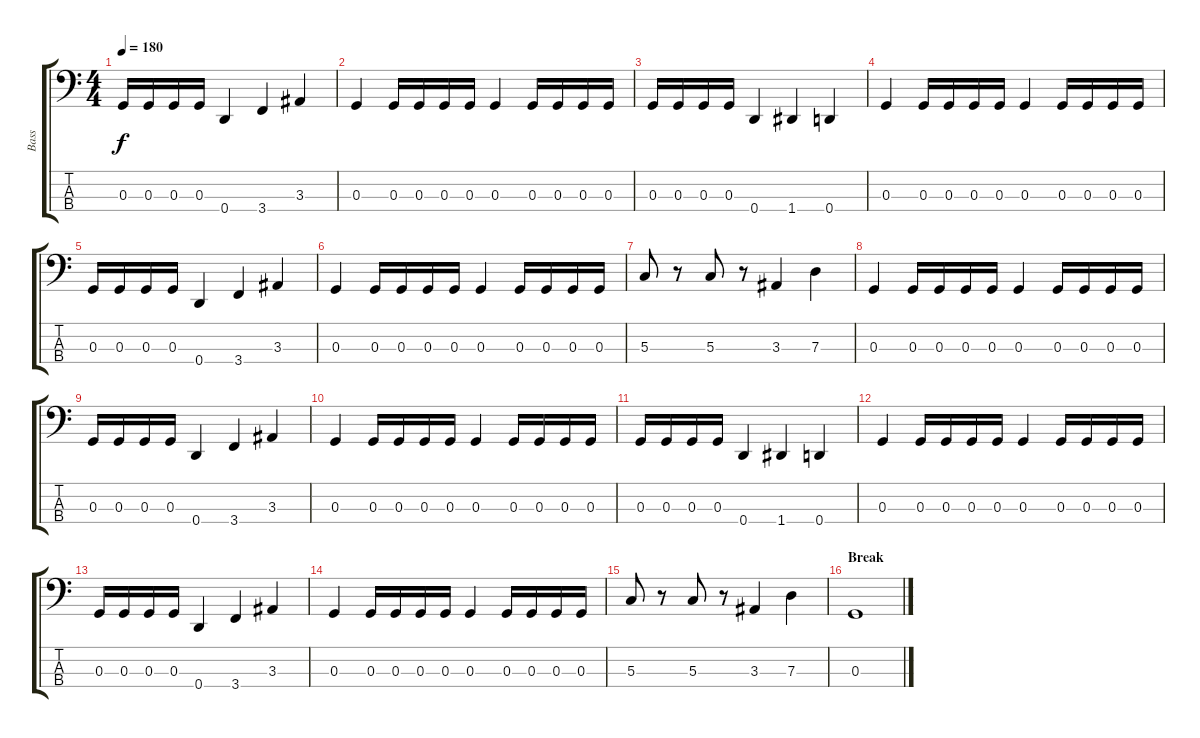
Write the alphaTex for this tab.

\track ("Bass" "Bass") {instrument electricbassfinger}
\staff {score tabs}
\tuning (F2 C2 G1 D1) {hide}
\ts (4 4)
\tempo 180
\clef f4
\ks c
0.3.16{dy f} 0.3.16 0.3.16 0.3.16 0.4.4 3.4.4 3.3.4 |
0.3.4 0.3.16 0.3.16 0.3.16 0.3.16 0.3.4 0.3.16 0.3.16 0.3.16 0.3.16 |
0.3.16 0.3.16 0.3.16 0.3.16 0.4.4 1.4.4 0.4.4 |
0.3.4 0.3.16 0.3.16 0.3.16 0.3.16 0.3.4 0.3.16 0.3.16 0.3.16 0.3.16 |
0.3.16 0.3.16 0.3.16 0.3.16 0.4.4 3.4.4 3.3.4 |
0.3.4 0.3.16 0.3.16 0.3.16 0.3.16 0.3.4 0.3.16 0.3.16 0.3.16 0.3.16 |
5.3.8 r.8 5.3.8 r.8 3.3.4 7.3.4 |
0.3.4 0.3.16 0.3.16 0.3.16 0.3.16 0.3.4 0.3.16 0.3.16 0.3.16 0.3.16 |
0.3.16 0.3.16 0.3.16 0.3.16 0.4.4 3.4.4 3.3.4 |
0.3.4 0.3.16 0.3.16 0.3.16 0.3.16 0.3.4 0.3.16 0.3.16 0.3.16 0.3.16 |
0.3.16 0.3.16 0.3.16 0.3.16 0.4.4 1.4.4 0.4.4 |
0.3.4 0.3.16 0.3.16 0.3.16 0.3.16 0.3.4 0.3.16 0.3.16 0.3.16 0.3.16 |
0.3.16 0.3.16 0.3.16 0.3.16 0.4.4 3.4.4 3.3.4 |
0.3.4 0.3.16 0.3.16 0.3.16 0.3.16 0.3.4 0.3.16 0.3.16 0.3.16 0.3.16 |
5.3.8 r.8 5.3.8 r.8 3.3.4 7.3.4 |
\section ("" "Break")
0.3.1
